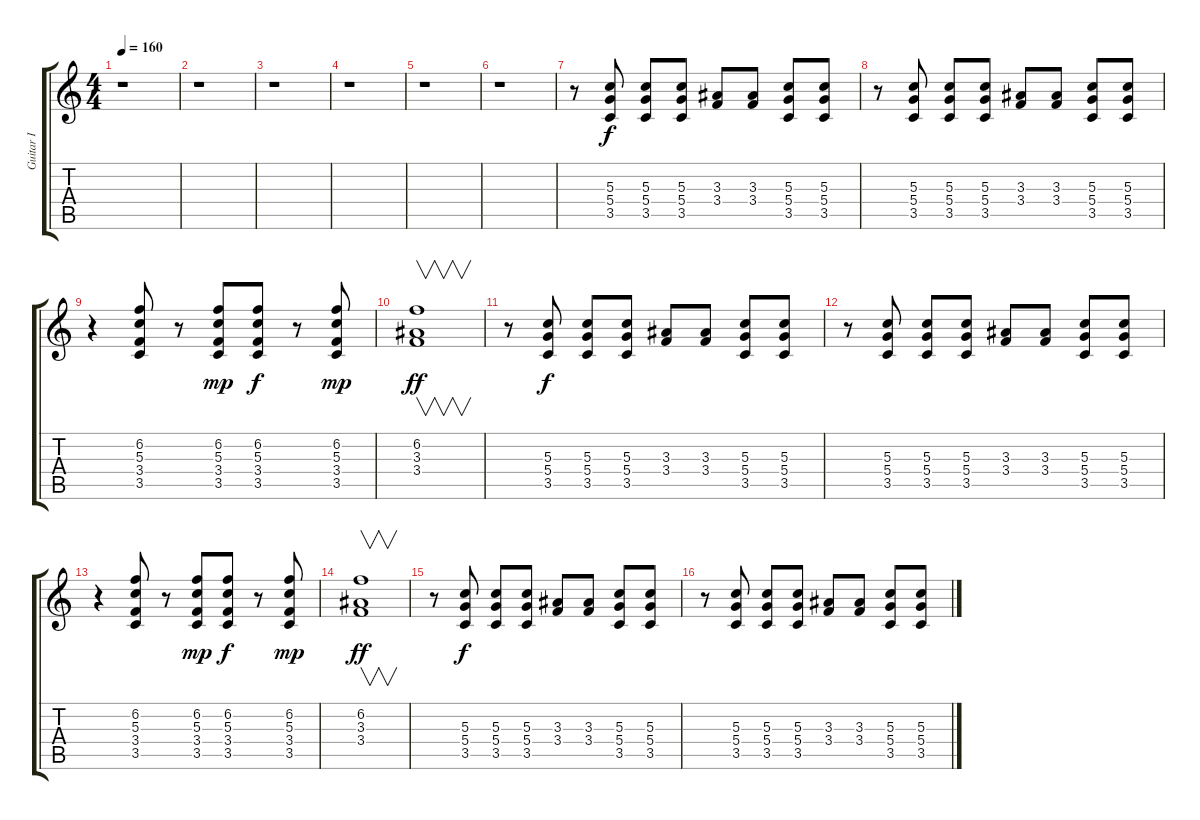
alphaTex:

\track ("Guitar I" "Guitar I") {instrument overdrivenguitar}
\staff {score tabs}
\tuning (E4 B3 G3 D3 A2 E2) {hide}
\ts (4 4)
\tempo 160
\clef g2
\ks c
r.1{dy f} |
r.1 |
r.1 |
r.1 |
r.1 |
r.1 |
r.8 (5.3 5.4 3.5).8 (5.3 5.4 3.5).8 (5.3 5.4 3.5).8 (3.3 3.4).8 (3.3 3.4).8 (5.3 5.4 3.5).8 (5.3 5.4 3.5).8 |
r.8 (5.3 5.4 3.5).8 (5.3 5.4 3.5).8 (5.3 5.4 3.5).8 (3.3 3.4).8 (3.3 3.4).8 (5.3 5.4 3.5).8 (5.3 5.4 3.5).8 |
r.4 (6.2 5.3 3.4 3.5).8 r.8 (6.2 5.3 3.4 3.5).8{dy mp} (6.2 5.3 3.4 3.5).8{dy f} r.8 (6.2 5.3 3.4 3.5).8{dy mp} |
(6.2 3.3 3.4).1{v dy ff} |
r.8 (5.3 5.4 3.5).8{dy f} (5.3 5.4 3.5).8 (5.3 5.4 3.5).8 (3.3 3.4).8 (3.3 3.4).8 (5.3 5.4 3.5).8 (5.3 5.4 3.5).8 |
r.8 (5.3 5.4 3.5).8 (5.3 5.4 3.5).8 (5.3 5.4 3.5).8 (3.3 3.4).8 (3.3 3.4).8 (5.3 5.4 3.5).8 (5.3 5.4 3.5).8 |
r.4 (6.2 5.3 3.4 3.5).8 r.8 (6.2 5.3 3.4 3.5).8{dy mp} (6.2 5.3 3.4 3.5).8{dy f} r.8 (6.2 5.3 3.4 3.5).8{dy mp} |
(6.2 3.3 3.4).1{v dy ff} |
r.8 (5.3 5.4 3.5).8{dy f} (5.3 5.4 3.5).8 (5.3 5.4 3.5).8 (3.3 3.4).8 (3.3 3.4).8 (5.3 5.4 3.5).8 (5.3 5.4 3.5).8 |
r.8 (5.3 5.4 3.5).8 (5.3 5.4 3.5).8 (5.3 5.4 3.5).8 (3.3 3.4).8 (3.3 3.4).8 (5.3 5.4 3.5).8 (5.3 5.4 3.5).8
